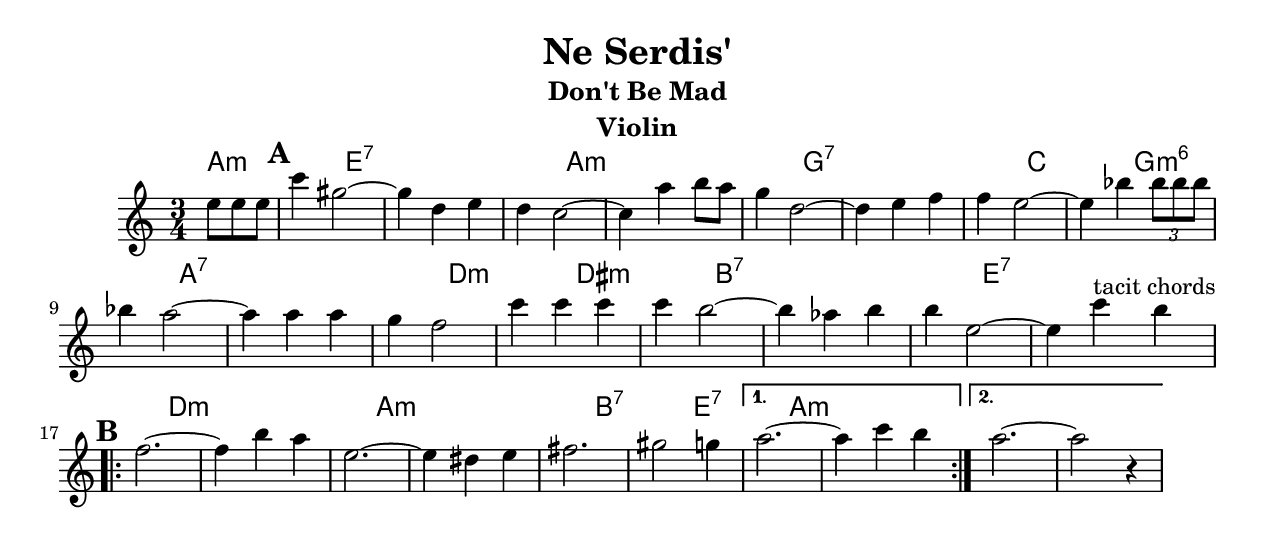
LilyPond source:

\version "2.18.0"
\include "english.ly"
\paper{
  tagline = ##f
  print-all-headers = ##t
  #(set-paper-size "letter")
}
date = #(strftime "%d-%m-%Y" (localtime (current-time)))

%\markup{ \italic{ " Updated " \date  }  }

%\markup{ Got something to say? }

global = {
  \clef treble
  \key a \minor
  \time 3/4
  \set Score.markFormatter = #format-mark-box-alphabet
}

%#################################### Melody ########################
melody = \relative c'' {
  \global
  \partial 8*3 e8 e e   %lead in notes
  \mark \default
  %r4 r8 e e e
  c'4 gs2~|
  gs4 d e
  d4 c2~
  c4 a' b8 a
  g4 d2~|
  d4 e f
  f4 e2~|
  e4 bf' \tuplet 3/2 {bf8 bf bf}|
  bf4 a2~
  a4 a a
  g4 f2|

  c'4  c c|%orig chart has 1/8ths
  c4 b2~|
  b4 af b| %af?
  b4 e,2~| %rit
  e4 c'^"tacit chords" b
  \break

  %\alternative { { }{ } }

  \repeat volta 2{
    \mark \default
    f2.~
    f4 b a
    e2.~
    e4 ds e

    fs2.|
    gs2 g4 |%check time


  }
  \alternative {
    {
      a2.~|
      a4 c b |
    }
    {
      a2.~
      a2 r4
    }
  }

}
%################################# Lyrics #####################
%\addlyrics{  }
%################################# Chords #######################
harmonies = \chordmode {
  a4*3:m
  e4*6:7
  a4*6:m
  g4*6:7
  c4*3
  g4*3:m6
  a4*6:7
  d4*3:m
  ds4*3:m %diminished too
  b4*6:7
  e4*6:7

  %b
  d4*6:m
  a4*6:m
  b4*3:7
  e4*3:7
  a4*12:m

}

\score {
  <<
    \new ChordNames {
      \set chordChanges = ##f
      \harmonies
    }
    \new Staff
    \melody
  >>
  \header{
    title= "Ne Serdis'"
    subtitle="Don't Be Mad"
    composer= ""
    instrument = "Violin"
    arranger= ""
  }
  \midi{\tempo 4 = 120}
  \layout{indent = 1.0\cm}
}
%{
  % more verses:
  \markup{}
  \markup {
  \fill-line {
  \hspace #0.1 % distance from left margin
  \column {
  \line { "1."
  \column {
  ""
  }
  }
  \hspace #0.2 % vertical distance between verses
  \line { "2."
  \column {
  ""
  }
  }
  }
  \hspace #0.1  % horiz. distance between columns
  \column {
  \line { "3."
  \column {
  ""
  }
  }
  \hspace #0.2 % distance between verses
  \line { "4."
  \column {
  ""
  }
  }
  }
  \hspace #0.1 % distance to right margin
  }
  }

%}
